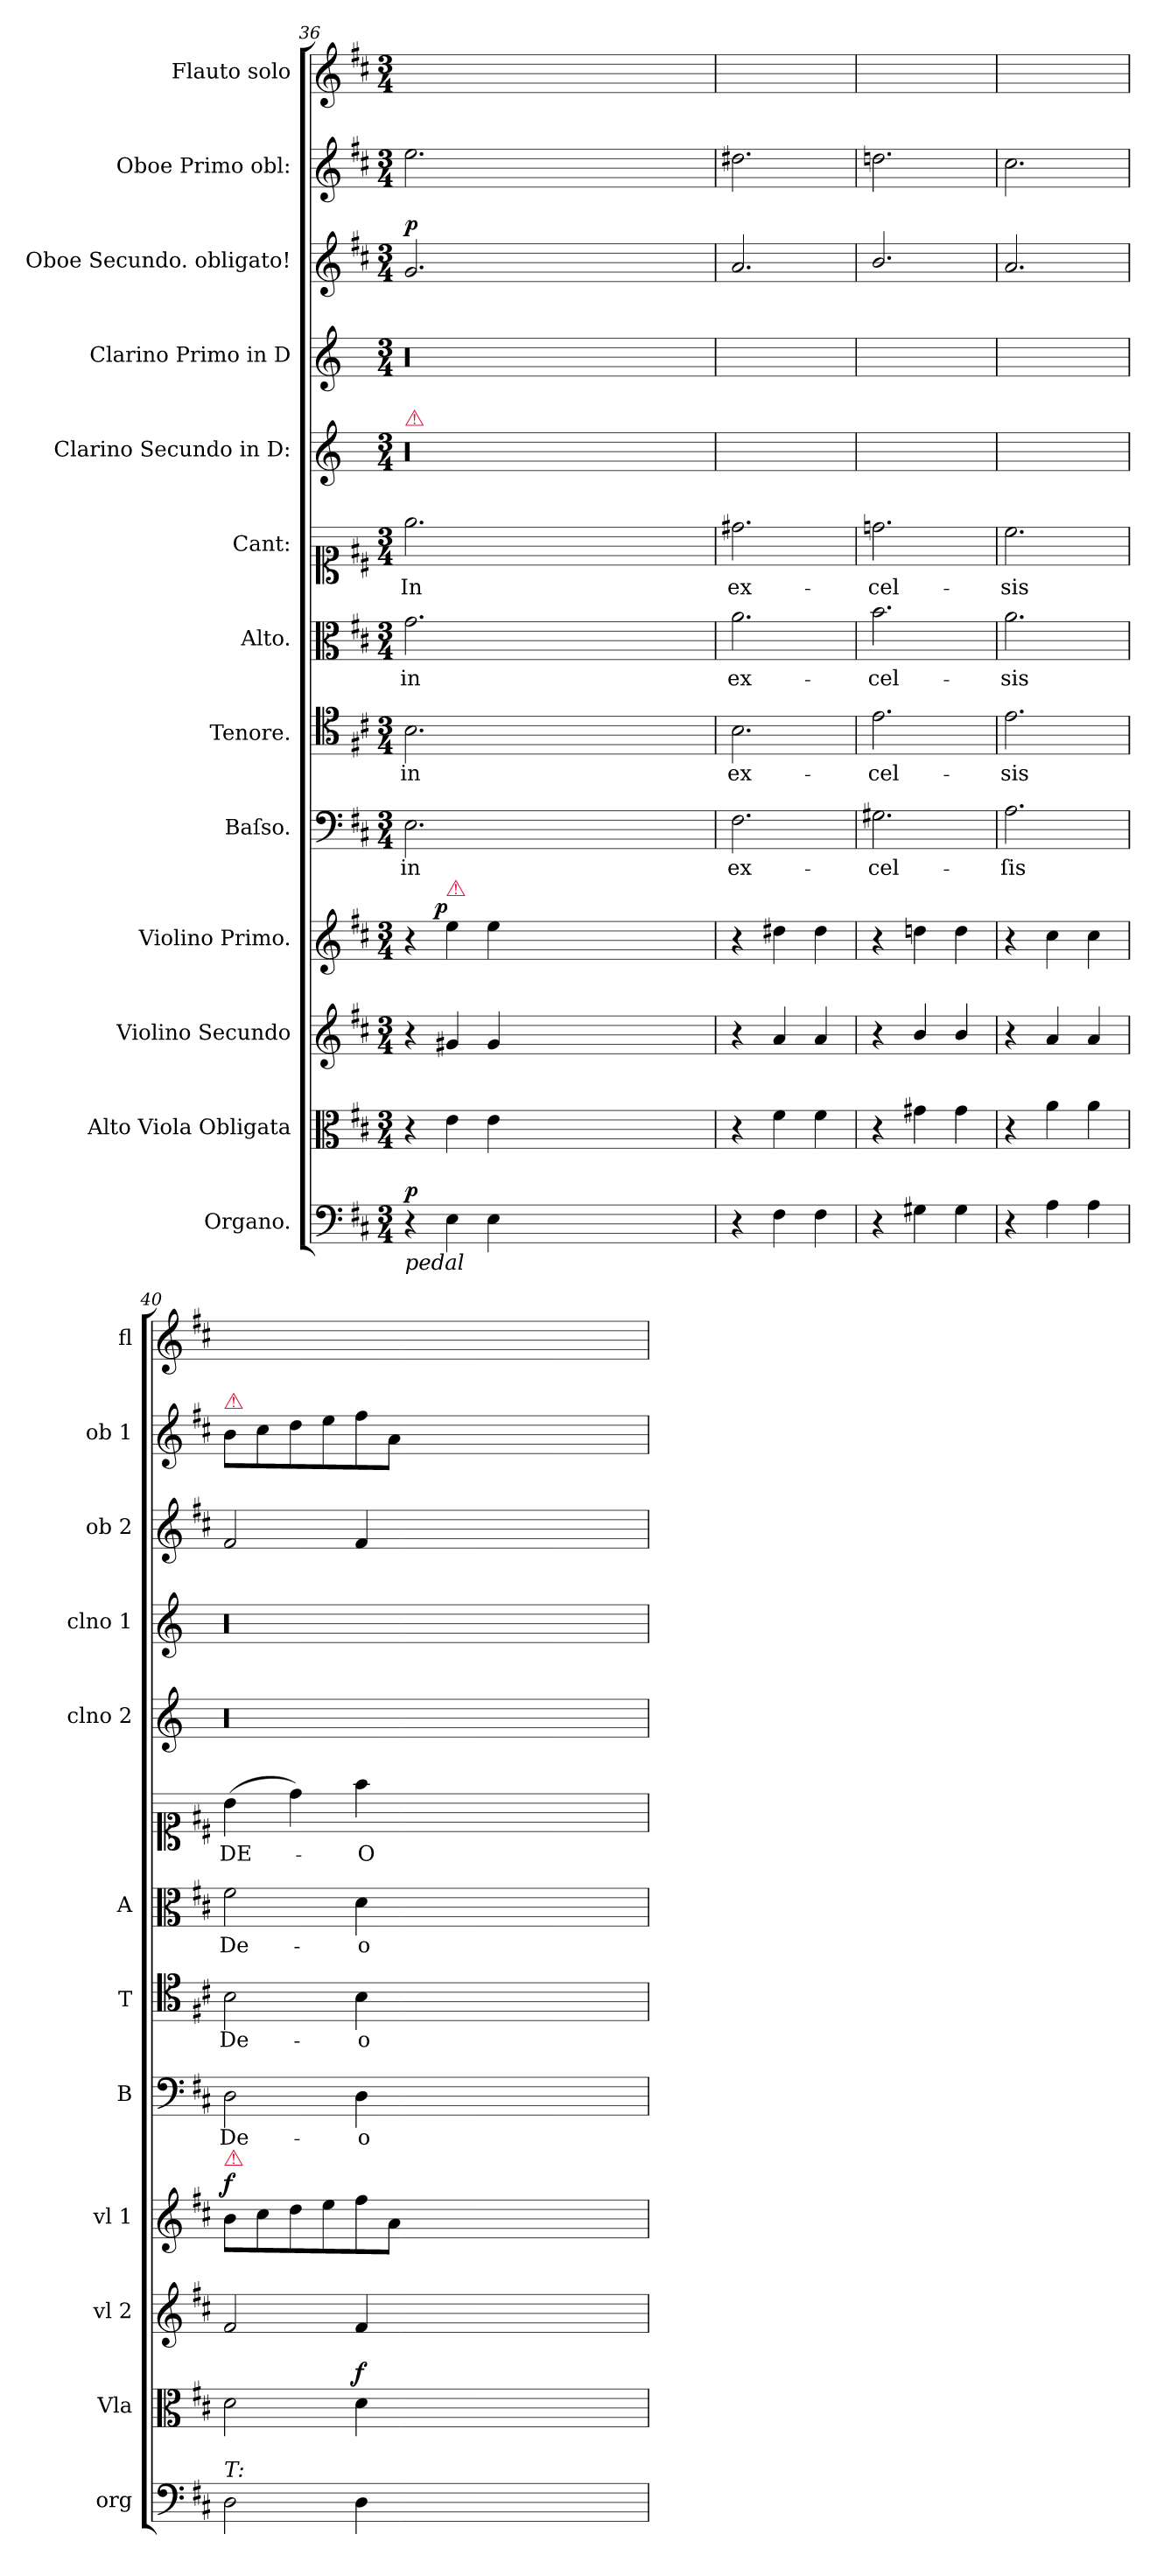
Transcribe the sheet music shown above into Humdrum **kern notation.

**kern	**dynam	**kern	**dynam	**kern	**dynam	**kern	**dynam	**kern	**text	**kern	**text	**kern	**text	**kern	**text	**kern	**kern	**kern	**dynam	**kern	**dynam	**kern
*part13	*part13	*part12	*part12	*part11	*part11	*part10	*part10	*part9	*part9	*part8	*part8	*part7	*part7	*part6	*part6	*part5	*part4	*part3	*part3	*part2	*part2	*part1
*staff13	*staff13	*staff12	*staff12	*staff11	*staff11	*staff10	*staff10	*staff9	*staff9	*staff8	*staff8	*staff7	*staff7	*staff6	*staff6	*staff5	*staff4	*staff3	*staff3	*staff2	*staff2	*staff1
*I"Organo.	*	*I"Alto Viola Obligata	*	*I"Violino Secundo	*	*I"Violino Primo.	*	*I"Baſso.	*	*I"Tenore.	*	*I"Alto.	*	*I"Cant:	*	*I"Clarino Secundo in D:	*I"Clarino Primo in D	*I"Oboe Secundo. obligato!	*	*I"Oboe Primo obl:	*	*I"Flauto solo
*I'org	*	*I'Vla	*	*I'vl 2	*	*I'vl 1	*	*I'B	*	*I'T	*	*I'A	*	*	*	*I'clno 2	*I'clno 1	*I'ob 2	*	*I'ob 1	*	*I'fl
*clefF4	*	*clefC3	*	*clefG2	*	*clefG2	*	*clefF4	*	*clefC4	*	*clefC3	*	*clefC1	*	*clefG2	*clefG2	*clefG2	*	*clefG2	*	*clefG2
*	*	*	*	*	*	*	*	*	*	*	*	*	*	*	*	*ITrd-1c-2	*ITrd-1c-2	*	*	*	*	*
*k[f#c#]	*	*k[f#c#]	*	*k[f#c#]	*	*k[f#c#]	*	*k[f#c#]	*	*k[f#c#]	*	*k[f#c#]	*	*k[f#c#]	*	*k[f#c#]	*k[f#c#]	*k[f#c#]	*	*k[f#c#]	*	*k[f#c#]
*D:	*	*D:	*	*D:	*	*D:	*	*D:	*	*D:	*	*D:	*	*D:	*	*	*	*D:	*	*D:	*	*D:
*M3/4	*	*M3/4	*	*M3/4	*	*M3/4	*	*M3/4	*	*M3/4	*	*M3/4	*	*M3/4	*	*M3/4	*M3/4	*M3/4	*	*M3/4	*	*M3/4
=36	=36	=36	=36	=36	=36	=36	=36	=36	=36	=36	=36	=36	=36	=36	=36	=36	=36	=36	=36	=36	=36	=36
!	!	!	!	!	!	!	!	!	!	!	!	!	!	!	!	!LO:TX:a:color=crimson:t=⚠	!	!	!	!	!	!
!LO:TX:b:i:t=pedal	!	!	!	!	!	!	!	!	!	!	!	!	!	!	!	!	!	!	!	!	!	!
!	!LO:DY:a	!	!	!	!LO:DY:a	!	!	!	!	!	!	!	!	!	!	!LO:N:vis=00	!LO:N:vis=00	!	!LO:DY:a	!	!LO:DY:a	!
4r	p	4r	.	4r	pia&colon;	4r	.	2.E\	in	2.B\	in	2.g\	in	2.ee\	In	0.r	0.r	2.g/	p	2.ee\	p&colon;	2.ryy
!	!	!	!	!	!	!LO:TX:a:color=crimson:t=⚠	!	!	!	!	!	!	!	!	!	!	!	!	!	!	!	!
!	!	!	!	!	!	!	!LO:DY:a:rj	!	!	!	!	!	!	!	!	!	!	!	!	!	!	!
4E\	.	4e\	.	4g#X/	.	4ee\	p	.	.	.	.	.	.	.	.	.	.	.	.	.	.	.
4E\	.	4e\	.	4g#/	.	4ee\	.	.	.	.	.	.	.	.	.	.	.	.	.	.	.	.
0ryy	.	0ryy	.	0ryy	.	0ryy	.	0ryy	.	0ryy	.	0ryy	.	0ryy	.	.	.	0ryy	.	0ryy	.	0ryy
4ryy	.	4ryy	.	4ryy	.	4ryy	.	4ryy	.	4ryy	.	4ryy	.	4ryy	.	.	.	4ryy	.	4ryy	.	4ryy
=37	=37	=37	=37	=37	=37	=37	=37	=37	=37	=37	=37	=37	=37	=37	=37	=37	=37	=37	=37	=37	=37	=37
4r	.	4r	.	4r	.	4r	.	2.F#\	ex-	2.B\	ex-	2.a\	ex-	2.dd#X\	ex-	2.ryy	2.ryy	2.a/	.	2.dd#X\	.	2.ryy
4F#\	.	4f#\	.	4a/	.	4dd#X\	.	.	.	.	.	.	.	.	.	.	.	.	.	.	.	.
4F#\	.	4f#\	.	4a/	.	4dd#\	.	.	.	.	.	.	.	.	.	.	.	.	.	.	.	.
=38	=38	=38	=38	=38	=38	=38	=38	=38	=38	=38	=38	=38	=38	=38	=38	=38	=38	=38	=38	=38	=38	=38
4r	.	4r	.	4r	.	4r	.	2.G#X\	-cel-	2.e\	-cel-	2.b\	-cel-	2.ddn\	-cel-	2.ryy	2.ryy	2.b/	.	2.ddn\	.	2.ryy
4G#X\	.	4g#X\	.	4b/	.	4ddn\	.	.	.	.	.	.	.	.	.	.	.	.	.	.	.	.
4G#\	.	4g#\	.	4b/	.	4dd\	.	.	.	.	.	.	.	.	.	.	.	.	.	.	.	.
=39	=39	=39	=39	=39	=39	=39	=39	=39	=39	=39	=39	=39	=39	=39	=39	=39	=39	=39	=39	=39	=39	=39
4r	.	4r	.	4r	.	4r	.	2.A\	-ſis	2.e\	-sis	2.a\	-sis	2.cc#\	-sis	2.ryy	2.ryy	2.a/	.	2.cc#\	.	2.ryy
4A\	.	4a\	.	4a/	.	4cc#\	.	.	.	.	.	.	.	.	.	.	.	.	.	.	.	.
4A\	.	4a\	.	4a/	.	4cc#\	.	.	.	.	.	.	.	.	.	.	.	.	.	.	.	.
=40	=40	=40	=40	=40	=40	=40	=40	=40	=40	=40	=40	=40	=40	=40	=40	=40	=40	=40	=40	=40	=40	=40
!	!	!	!	!	!	!	!	!	!	!	!	!	!	!	!	!	!	!	!	!LO:TX:a:color=crimson:t=⚠	!	!
!	!	!	!	!	!	!LO:TX:a:color=crimson:t=⚠	!	!	!	!	!	!	!	!	!	!	!	!	!	!	!	!
!LO:TX:a:i:t=T&colon;	!	!	!	!	!	!	!	!	!	!	!	!	!	!	!	!	!	!	!	!	!	!
!	!	!	!	!	!LO:DY:a	!	!LO:DY:a	!	!	!	!	!	!	!	!	!LO:N:vis=00	!LO:N:vis=00	!	!	!	!	!
2D\	.	2d\	.	2f#/	for	8b\L	f	2D\	De-	2B\	De-	2f#\	De-	(>4b\	DE-	0.r	0.r	2f#/	.	8b\L	.	2.ryy
.	.	.	.	.	.	8cc#\	.	.	.	.	.	.	.	.	.	.	.	.	.	8cc#\	.	.
.	.	.	.	.	.	8dd\	.	.	.	.	.	.	.	4dd\)	.	.	.	.	.	8dd\	.	.
.	.	.	.	.	.	8ee\	.	.	.	.	.	.	.	.	.	.	.	.	.	8ee\	.	.
!	!	!	!LO:DY:a	!	!	!	!	!	!	!	!	!	!	!	!	!	!	!	!	!	!	!
4D\	.	4d\	f	4f#/	.	8ff#\	.	4D\	-o	4B\	-o	4d\	-o	4ff#\	-O	.	.	4f#/	.	8ff#\	.	.
.	.	.	.	.	.	8a/J	.	.	.	.	.	.	.	.	.	.	.	.	.	8a/J	.	.
0ryy	.	0ryy	.	0ryy	.	0ryy	.	0ryy	.	0ryy	.	0ryy	.	0ryy	.	.	.	0ryy	.	0ryy	.	0ryy
4ryy	.	4ryy	.	4ryy	.	4ryy	.	4ryy	.	4ryy	.	4ryy	.	4ryy	.	.	.	4ryy	.	4ryy	.	4ryy
=	=	=	=	=	=	=	=	=	=	=	=	=	=	=	=	=	=	=	=	=	=	=
*-	*-	*-	*-	*-	*-	*-	*-	*-	*-	*-	*-	*-	*-	*-	*-	*-	*-	*-	*-	*-	*-	*-
